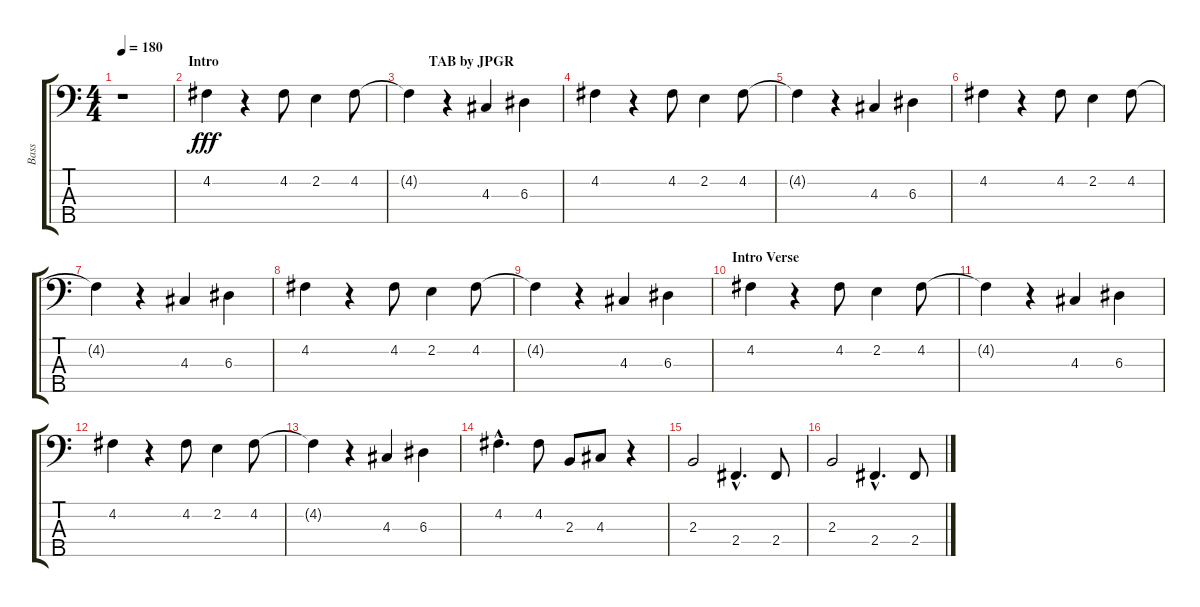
\track ("Bass" "Bass") {instrument electricbasspick}
\staff {score tabs}
\tuning (G2 D2 A1 E1 B0) {hide}
\ts (4 4)
\tempo 180
\clef f4
\ks c
r.1{dy fff instrument electricbasspick} |
\section ("" "Intro                                                            TAB by JPGR")
4.2.4 r.4 4.2.8 2.2.4 4.2.8 |
4.2{t}.4 r.4 4.3.4 6.3.4 |
4.2.4 r.4 4.2.8 2.2.4 4.2.8 |
4.2{t}.4 r.4 4.3.4 6.3.4 |
4.2.4 r.4 4.2.8 2.2.4 4.2.8 |
4.2{t}.4 r.4 4.3.4 6.3.4 |
4.2.4 r.4 4.2.8 2.2.4 4.2.8 |
4.2{t}.4 r.4 4.3.4 6.3.4 |
\section ("" "Intro Verse")
4.2.4 r.4 4.2.8 2.2.4 4.2.8 |
4.2{t}.4 r.4 4.3.4 6.3.4 |
4.2.4 r.4 4.2.8 2.2.4 4.2.8 |
4.2{t}.4 r.4 4.3.4 6.3.4 |
4.2{hac}.4{d} 4.2.8 2.3.8 4.3.8 r.4 |
2.3.2 2.4{hac}.4{d} 2.4.8 |
2.3.2 2.4{hac}.4{d} 2.4.8
